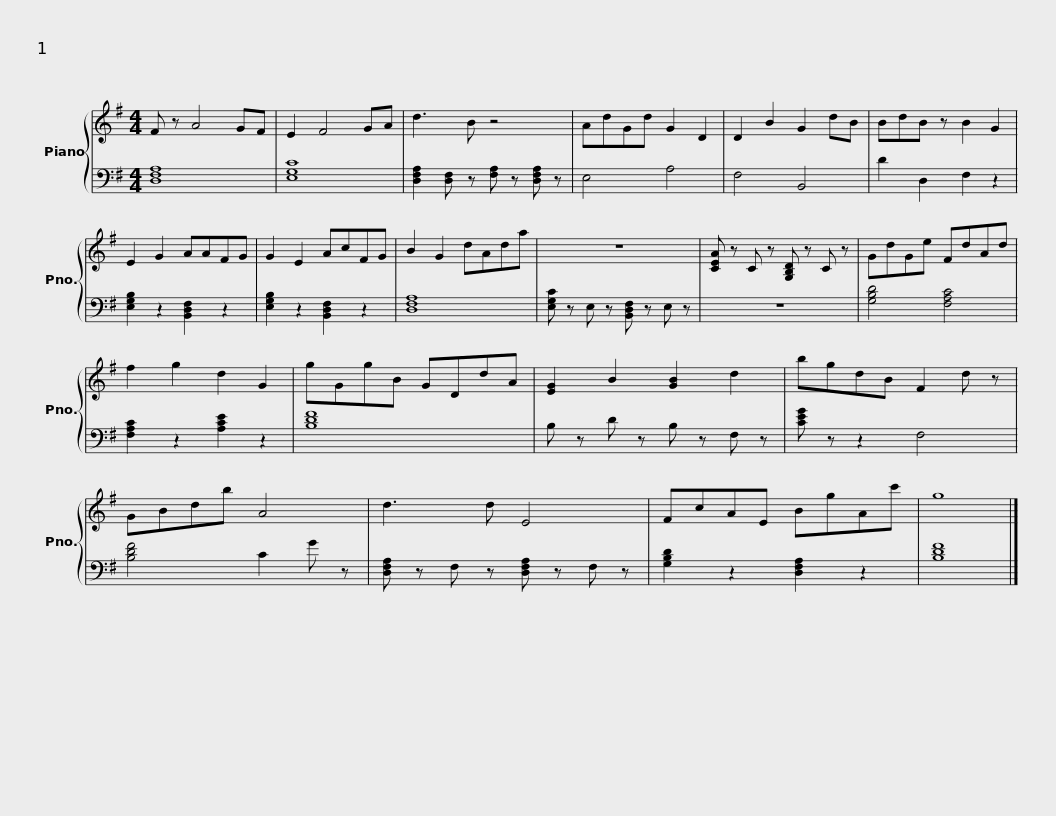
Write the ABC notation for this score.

X:1
%%score { 1 | 2 }
L:1/8
M:4/4
I:linebreak $
K:G
V:1 treble
V:2 bass
V:1
 F z A4 GF | E2 F4 GA | d3 B z4 | AdGd G2 D2 | D2 B2 G2 dB | %5
 BdB z B2 G2 | E2 G2 AAFG |$ G2 E2 AcFG | B2 G2 dAda | z8 | %10
 [CEA] z C z [G,B,D] z C z | GdGe FdAd | f2 g2 d2 G2 |$ gGgB GDdA | [EG]2 B2 [GB]2 d2 | %15
 bgdB F2 d z | GBdb A4 | d3 d E4 |$ FcAE BgAc' | g8 |] %20
V:2
 [D,F,A,]8 | [E,G,C]8 | [D,F,A,]2 [D,F,] z [F,A,] z [D,F,A,] z | E,4 A,4 | F,4 B,,4 | %5
 D2 D,2 F,2 z2 | [E,G,B,]2 z2 [B,,D,F,]2 z2 |$ [E,G,B,]2 z2 [B,,D,F,]2 z2 | [D,F,A,]8 | [E,G,C] z E, z [B,,D,F,] z E, z | %10
 z8 | [G,B,D]4 [F,A,C]4 | [F,A,C]2 z2 [A,CE]2 z2 |$ [B,DF]8 | B, z D z B, z F, z | %15
 [CEG] z z2 F,4 | [B,DF]4 C2 G z | [D,F,A,] z F, z [D,F,A,] z F, z |$ [G,B,D]2 z2 [D,F,A,]2 z2 | [B,DF]8 |] %20
